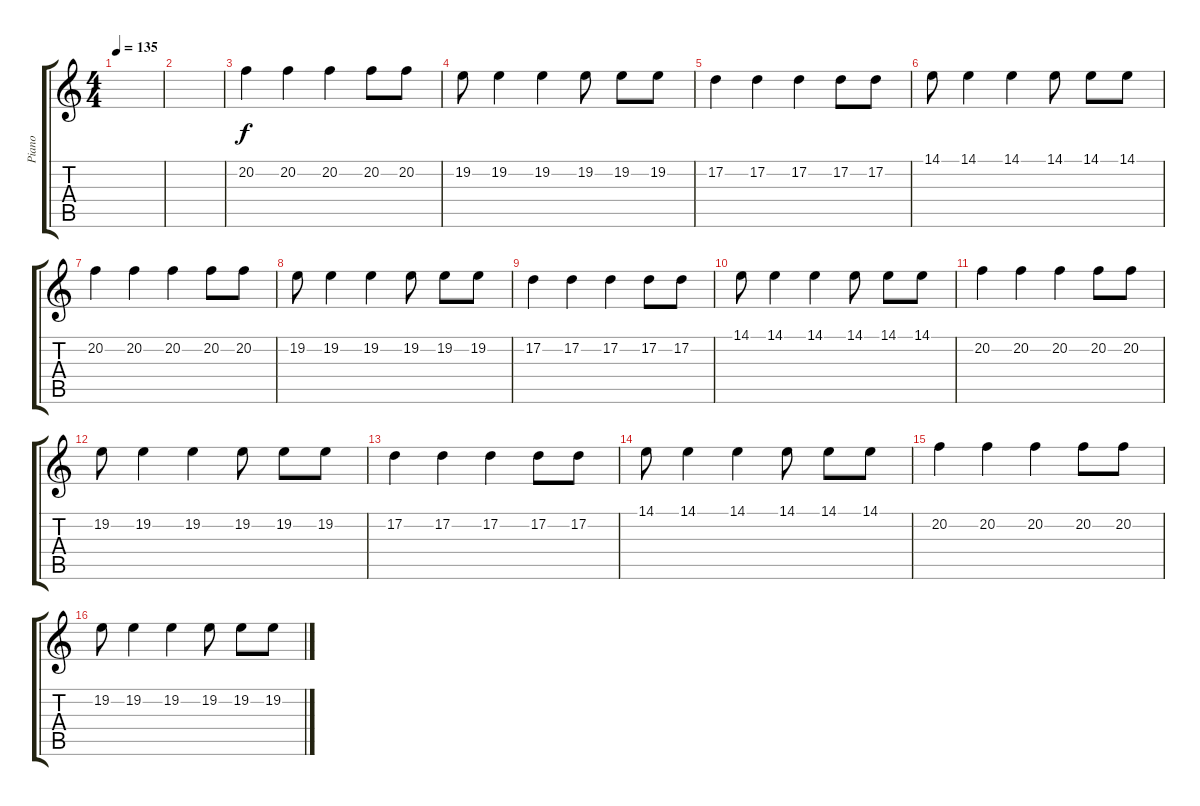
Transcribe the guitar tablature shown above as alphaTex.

\track ("Piano" "Piano") {instrument electricpiano1}
\staff {score tabs}
\tuning (D4 A3 F3 C3 G2 D2) {hide}
\ts (4 4)
\tempo 135
\clef g2
\ks c
|
|
20.2.4 20.2.4 20.2.4 20.2.8 20.2.8 |
19.2.8 19.2.4 19.2.4 19.2.8 19.2.8 19.2.8 |
17.2.4 17.2.4 17.2.4 17.2.8 17.2.8 |
14.1.8 14.1.4 14.1.4 14.1.8 14.1.8 14.1.8 |
20.2.4 20.2.4 20.2.4 20.2.8 20.2.8 |
19.2.8 19.2.4 19.2.4 19.2.8 19.2.8 19.2.8 |
17.2.4 17.2.4 17.2.4 17.2.8 17.2.8 |
14.1.8 14.1.4 14.1.4 14.1.8 14.1.8 14.1.8 |
20.2.4{volume 10} 20.2.4 20.2.4 20.2.8 20.2.8 |
19.2.8 19.2.4 19.2.4 19.2.8 19.2.8 19.2.8 |
17.2.4 17.2.4 17.2.4 17.2.8 17.2.8 |
14.1.8 14.1.4 14.1.4 14.1.8 14.1.8 14.1.8 |
20.2.4 20.2.4 20.2.4 20.2.8 20.2.8 |
19.2.8 19.2.4 19.2.4 19.2.8 19.2.8 19.2.8
